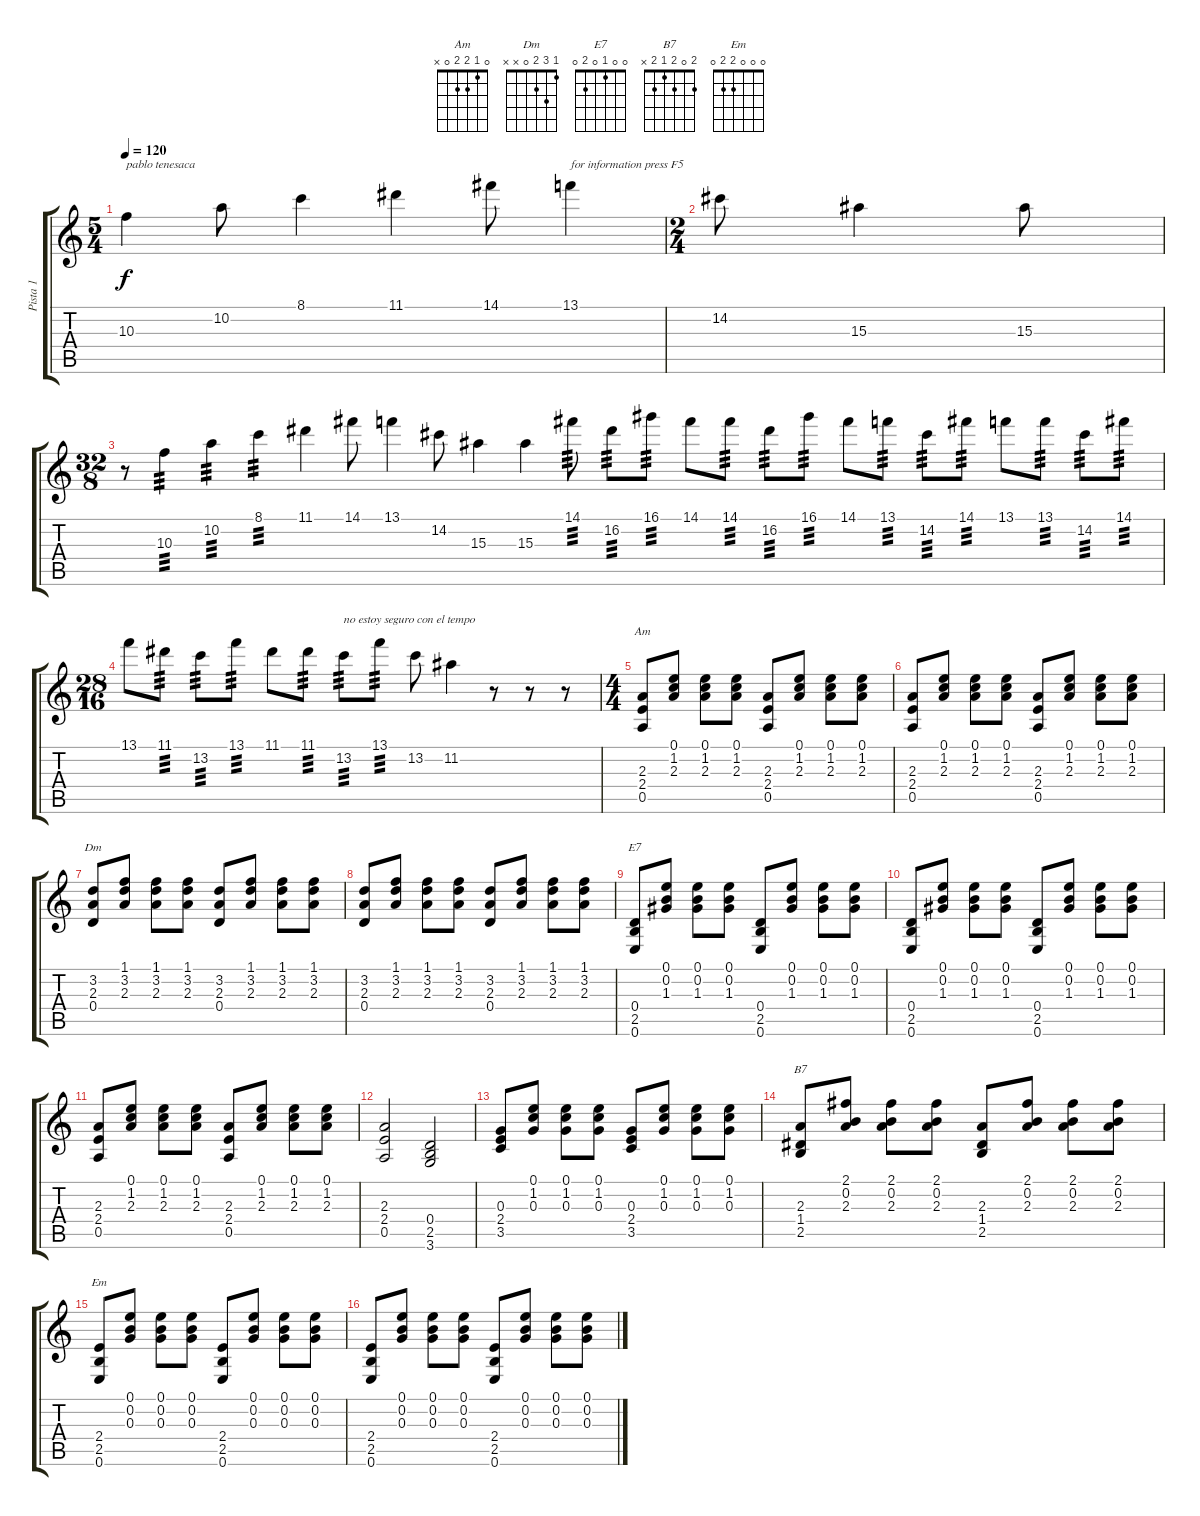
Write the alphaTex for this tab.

\track ("Pista 1" "Pista 1") {instrument acousticguitarnylon}
\staff {score tabs}
\tuning (E4 B3 G3 D3 A2 E2) {hide}
\chord ("Am" 0 1 2 2 0 x)
\chord ("Dm" 1 3 2 0 x x)
\chord ("E7" 0 0 1 0 2 0)
\chord ("B7" 2 0 2 1 2 x)
\chord ("Em" 0 0 0 2 2 0)
\ts (5 4)
\tempo 120
\clef g2
\ks c
10.3.4{txt "pablo tenesaca" dy f instrument acousticguitarnylon} 10.2.8 8.1.4 11.1.4 14.1.8 13.1.4{txt "for information press F5"} |
\ts (2 4)
14.2.8 15.3.4 15.3.8 |
\ts (32 8)
r.8 10.3.4{txt "" tp 3} 10.2.4{tp 3} 8.1.4{tp 3} 11.1.4 14.1.8 13.1.4 14.2.8 15.3.4 15.3.4 14.1.8{tp 3} 16.2.8{tp 3} 16.1.8{tp 3} 14.1.8 14.1.8{tp 3} 16.2.8{tp 3} 16.1.8{tp 3} 14.1.8 13.1.8{tp 3} 14.2.8{tp 3} 14.1.8{tp 3} 13.1.8 13.1.8{tp 3} 14.2.8{tp 3} 14.1.8{tp 3} |
\ts (28 16)
13.1.8 11.1.8{tp 3} 13.2.8{tp 3} 13.1.8{tp 3} 11.1.8 11.1.8{tp 3} 13.2.8{txt "no estoy seguro con el tempo" tp 3} 13.1.8{tp 3} 13.2.8 11.2.4 r.8 r.8 r.8 |
\ts (4 4)
(2.3 2.4 0.5).8{ch "Am"} (0.1 1.2 2.3).8 (0.1 1.2 2.3).8 (0.1 1.2 2.3).8 (2.3 2.4 0.5).8 (0.1 1.2 2.3).8 (0.1 1.2 2.3).8 (0.1 1.2 2.3).8 |
(2.3 2.4 0.5).8 (0.1 1.2 2.3).8 (0.1 1.2 2.3).8 (0.1 1.2 2.3).8 (2.3 2.4 0.5).8 (0.1 1.2 2.3).8 (0.1 1.2 2.3).8 (0.1 1.2 2.3).8 |
(3.2 2.3 0.4).8{ch "Dm"} (1.1 3.2 2.3).8 (1.1 3.2 2.3).8 (1.1 3.2 2.3).8 (3.2 2.3 0.4).8 (1.1 3.2 2.3).8 (1.1 3.2 2.3).8 (1.1 3.2 2.3).8 |
(3.2 2.3 0.4).8 (1.1 3.2 2.3).8 (1.1 3.2 2.3).8 (1.1 3.2 2.3).8 (3.2 2.3 0.4).8 (1.1 3.2 2.3).8 (1.1 3.2 2.3).8 (1.1 3.2 2.3).8 |
(0.4 2.5 0.6).8{ch "E7"} (0.1 0.2 1.3).8 (0.1 0.2 1.3).8 (0.1 0.2 1.3).8 (0.4 2.5 0.6).8 (0.1 0.2 1.3).8 (0.1 0.2 1.3).8 (0.1 0.2 1.3).8 |
(0.4 2.5 0.6).8 (0.1 0.2 1.3).8 (0.1 0.2 1.3).8 (0.1 0.2 1.3).8 (0.4 2.5 0.6).8 (0.1 0.2 1.3).8 (0.1 0.2 1.3).8 (0.1 0.2 1.3).8 |
(2.3 2.4 0.5).8 (0.1 1.2 2.3).8 (0.1 1.2 2.3).8 (0.1 1.2 2.3).8 (2.3 2.4 0.5).8 (0.1 1.2 2.3).8 (0.1 1.2 2.3).8 (0.1 1.2 2.3).8 |
(2.3 2.4 0.5).2 (0.4 2.5 3.6).2 |
(0.3 2.4 3.5).8 (0.1 1.2 0.3).8 (0.1 1.2 0.3).8 (0.1 1.2 0.3).8 (0.3 2.4 3.5).8 (0.1 1.2 0.3).8 (0.1 1.2 0.3).8 (0.1 1.2 0.3).8 |
(2.3 1.4 2.5).8{ch "B7"} (2.1 0.2 2.3).8 (2.1 0.2 2.3).8 (2.1 0.2 2.3).8 (2.3 1.4 2.5).8 (2.1 0.2 2.3).8 (2.1 0.2 2.3).8 (2.1 0.2 2.3).8 |
(2.4 2.5 0.6).8{ch "Em"} (0.1 0.2 0.3).8 (0.1 0.2 0.3).8 (0.1 0.2 0.3).8 (2.4 2.5 0.6).8 (0.1 0.2 0.3).8 (0.1 0.2 0.3).8 (0.1 0.2 0.3).8 |
(2.4 2.5 0.6).8 (0.1 0.2 0.3).8 (0.1 0.2 0.3).8 (0.1 0.2 0.3).8 (2.4 2.5 0.6).8 (0.1 0.2 0.3).8 (0.1 0.2 0.3).8 (0.1 0.2 0.3).8
